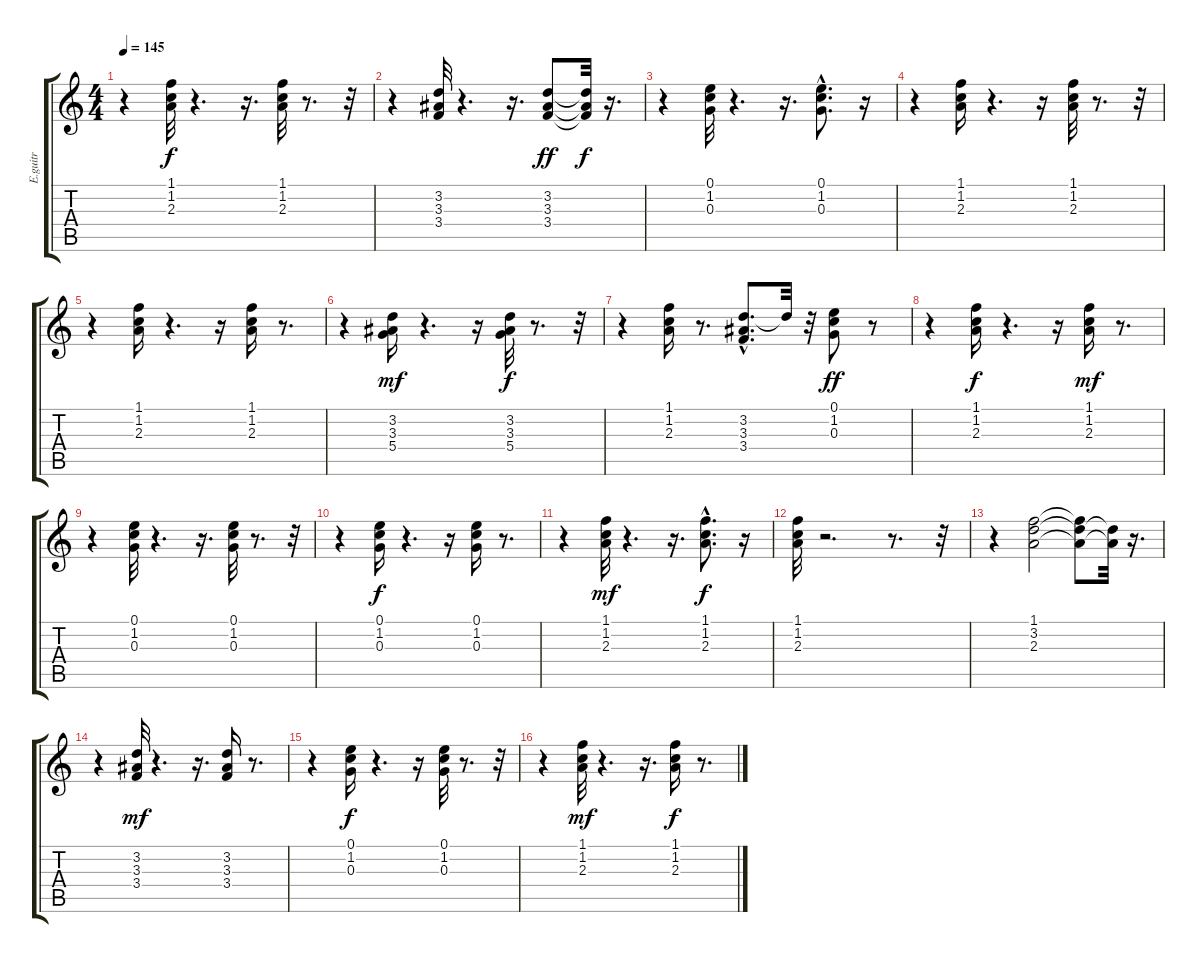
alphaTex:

\track ("E.guitr" "E.guitr") {instrument acousticguitarsteel}
\staff {score tabs}
\tuning (E4 B3 G3 D3 A2 E2) {hide}
\ts (4 4)
\tempo 145
\clef g2
\ks c
r.4{dy f} (1.1 1.2 2.3).32 r.4{d} r.16{d} (1.1 1.2 2.3).32 r.8{d} r.32 |
r.4 (3.2 3.3 3.4).32 r.4{d} r.16{d} (3.2 3.3 3.4).8{dy ff} (3.2{t} 3.3{t} 3.4{t}).32{dy f} r.16{d} |
r.4 (0.1 1.2 0.3).32 r.4{d} r.16{d} (0.1{hac} 1.2{hac} 0.3).8{d} r.16 |
r.4 (1.1 1.2 2.3).16 r.4{d} r.16 (1.1 1.2 2.3).32 r.8{d} r.32 |
r.4 (1.1 1.2 2.3).16 r.4{d} r.16 (1.1 1.2 2.3).16 r.8{d} |
r.4 (3.2 3.3 5.4).16{dy mf} r.4{d} r.16 (3.2 3.3 5.4).32{dy f} r.8{d} r.32 |
r.4 (1.1 1.2 2.3).16 r.8{d} (3.2{hac} 3.3{hac} 3.4{hac}).8{d} 3.2{t}.32 r.32 (0.1 1.2 0.3).8{dy ff} r.8 |
r.4 (1.1 1.2 2.3).16{dy f} r.4{d} r.16 (1.1 1.2 2.3).16{dy mf} r.8{d} |
r.4 (0.1 1.2 0.3).32 r.4{d} r.16{d} (0.1 1.2 0.3).32 r.8{d} r.32 |
r.4 (0.1 1.2 0.3).16{dy f} r.4{d} r.16 (0.1 1.2 0.3).16 r.8{d} |
r.4 (1.1 1.2 2.3).32{dy mf} r.4{d} r.16{d} (1.1{hac} 1.2{hac} 2.3{hac}).8{d dy f} r.16 |
(1.1 1.2 2.3).32 r.2{d} r.8{d} r.32 |
r.4 (1.1 3.2 2.3).2 (1.1{t} 3.2{t} 2.3{t}).8 (3.2{t} 2.3{t}).32 r.16{d} |
r.4 (3.2 3.3 3.4).32{dy mf} r.4{d} r.16{d} (3.2 3.3 3.4).16 r.8{d} |
r.4 (0.1 1.2 0.3).16{dy f} r.4{d} r.16 (0.1 1.2 0.3).32 r.8{d} r.32 |
r.4 (1.1 1.2 2.3).32{dy mf} r.4{d} r.16{d} (1.1 1.2 2.3).16{dy f} r.8{d}
